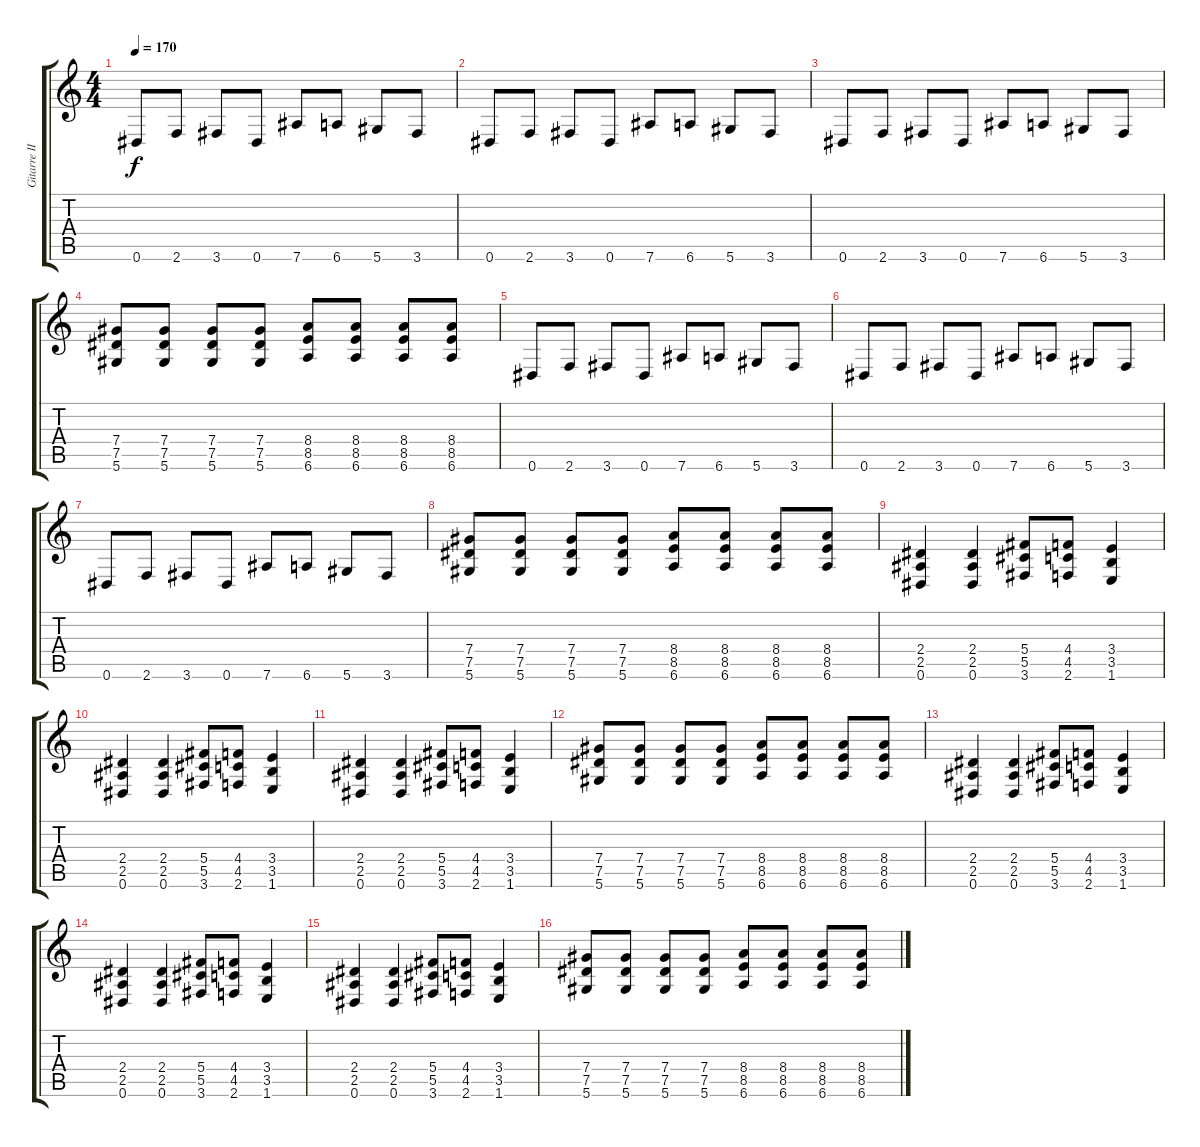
\track ("Gitarre II" "Gitarre II") {instrument distortionguitar}
\staff {score tabs}
\tuning (Eb4 Bb3 Gb3 Db3 Ab2 Eb2) {hide}
\ts (4 4)
\tempo 170
\clef g2
\ks c
0.6.8{dy f} 2.6.8 3.6.8 0.6.8 7.6.8 6.6.8 5.6.8 3.6.8 |
0.6.8 2.6.8 3.6.8 0.6.8 7.6.8 6.6.8 5.6.8 3.6.8 |
0.6.8 2.6.8 3.6.8 0.6.8 7.6.8 6.6.8 5.6.8 3.6.8 |
(7.4 7.5 5.6).8 (7.4 7.5 5.6).8 (7.4 7.5 5.6).8 (7.4 7.5 5.6).8 (8.4 8.5 6.6).8 (8.4 8.5 6.6).8 (8.4 8.5 6.6).8 (8.4 8.5 6.6).8 |
0.6.8 2.6.8 3.6.8 0.6.8 7.6.8 6.6.8 5.6.8 3.6.8 |
0.6.8 2.6.8 3.6.8 0.6.8 7.6.8 6.6.8 5.6.8 3.6.8 |
0.6.8 2.6.8 3.6.8 0.6.8 7.6.8 6.6.8 5.6.8 3.6.8 |
(7.4 7.5 5.6).8 (7.4 7.5 5.6).8 (7.4 7.5 5.6).8 (7.4 7.5 5.6).8 (8.4 8.5 6.6).8 (8.4 8.5 6.6).8 (8.4 8.5 6.6).8 (8.4 8.5 6.6).8 |
(2.4 2.5 0.6).4 (2.4 2.5 0.6).4 (5.4 5.5 3.6).8 (4.4 4.5 2.6).8 (3.4 3.5 1.6).4 |
(2.4 2.5 0.6).4 (2.4 2.5 0.6).4 (5.4 5.5 3.6).8 (4.4 4.5 2.6).8 (3.4 3.5 1.6).4 |
(2.4 2.5 0.6).4 (2.4 2.5 0.6).4 (5.4 5.5 3.6).8 (4.4 4.5 2.6).8 (3.4 3.5 1.6).4 |
(7.4 7.5 5.6).8 (7.4 7.5 5.6).8 (7.4 7.5 5.6).8 (7.4 7.5 5.6).8 (8.4 8.5 6.6).8 (8.4 8.5 6.6).8 (8.4 8.5 6.6).8 (8.4 8.5 6.6).8 |
(2.4 2.5 0.6).4 (2.4 2.5 0.6).4 (5.4 5.5 3.6).8 (4.4 4.5 2.6).8 (3.4 3.5 1.6).4 |
(2.4 2.5 0.6).4 (2.4 2.5 0.6).4 (5.4 5.5 3.6).8 (4.4 4.5 2.6).8 (3.4 3.5 1.6).4 |
(2.4 2.5 0.6).4 (2.4 2.5 0.6).4 (5.4 5.5 3.6).8 (4.4 4.5 2.6).8 (3.4 3.5 1.6).4 |
(7.4 7.5 5.6).8 (7.4 7.5 5.6).8 (7.4 7.5 5.6).8 (7.4 7.5 5.6).8 (8.4 8.5 6.6).8 (8.4 8.5 6.6).8 (8.4 8.5 6.6).8 (8.4 8.5 6.6).8
